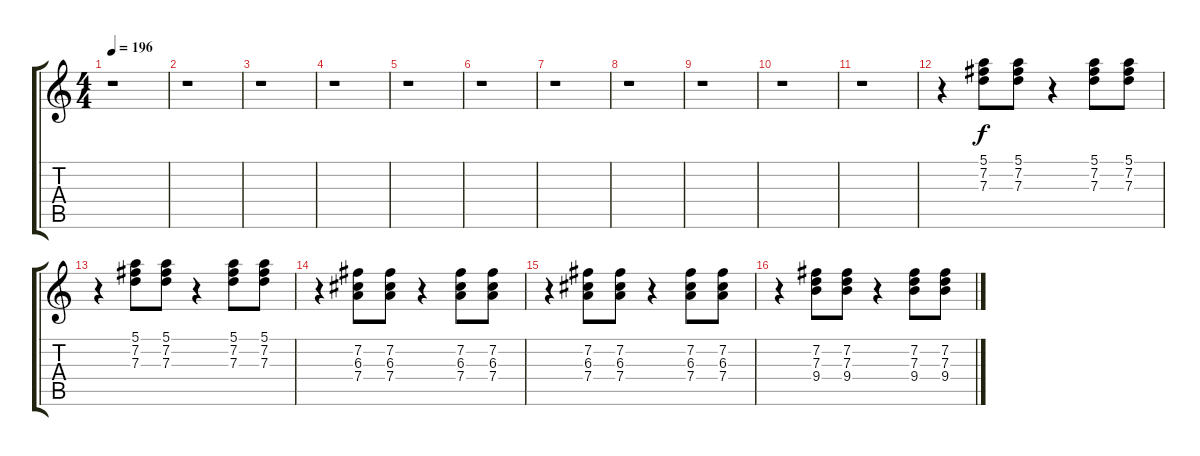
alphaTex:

\track "" {instrument electricguitarclean}
\staff {score tabs}
\tuning (E4 B3 G3 D3 A2 E2) {hide}
\ts (4 4)
\tempo 196
\clef g2
\ks c
r.1{dy f} |
r.1 |
r.1 |
r.1 |
r.1 |
r.1 |
r.1 |
r.1 |
r.1 |
r.1 |
r.1 |
r.4 (5.1 7.2 7.3).8 (5.1 7.2 7.3).8 r.4 (5.1 7.2 7.3).8 (5.1 7.2 7.3).8 |
r.4 (5.1 7.2 7.3).8 (5.1 7.2 7.3).8 r.4 (5.1 7.2 7.3).8 (5.1 7.2 7.3).8 |
r.4 (7.2 6.3 7.4).8 (7.2 6.3 7.4).8 r.4 (7.2 6.3 7.4).8 (7.2 6.3 7.4).8 |
r.4 (7.2 6.3 7.4).8 (7.2 6.3 7.4).8 r.4 (7.2 6.3 7.4).8 (7.2 6.3 7.4).8 |
r.4 (7.2 7.3 9.4).8 (7.2 7.3 9.4).8 r.4 (7.2 7.3 9.4).8 (7.2 7.3 9.4).8
